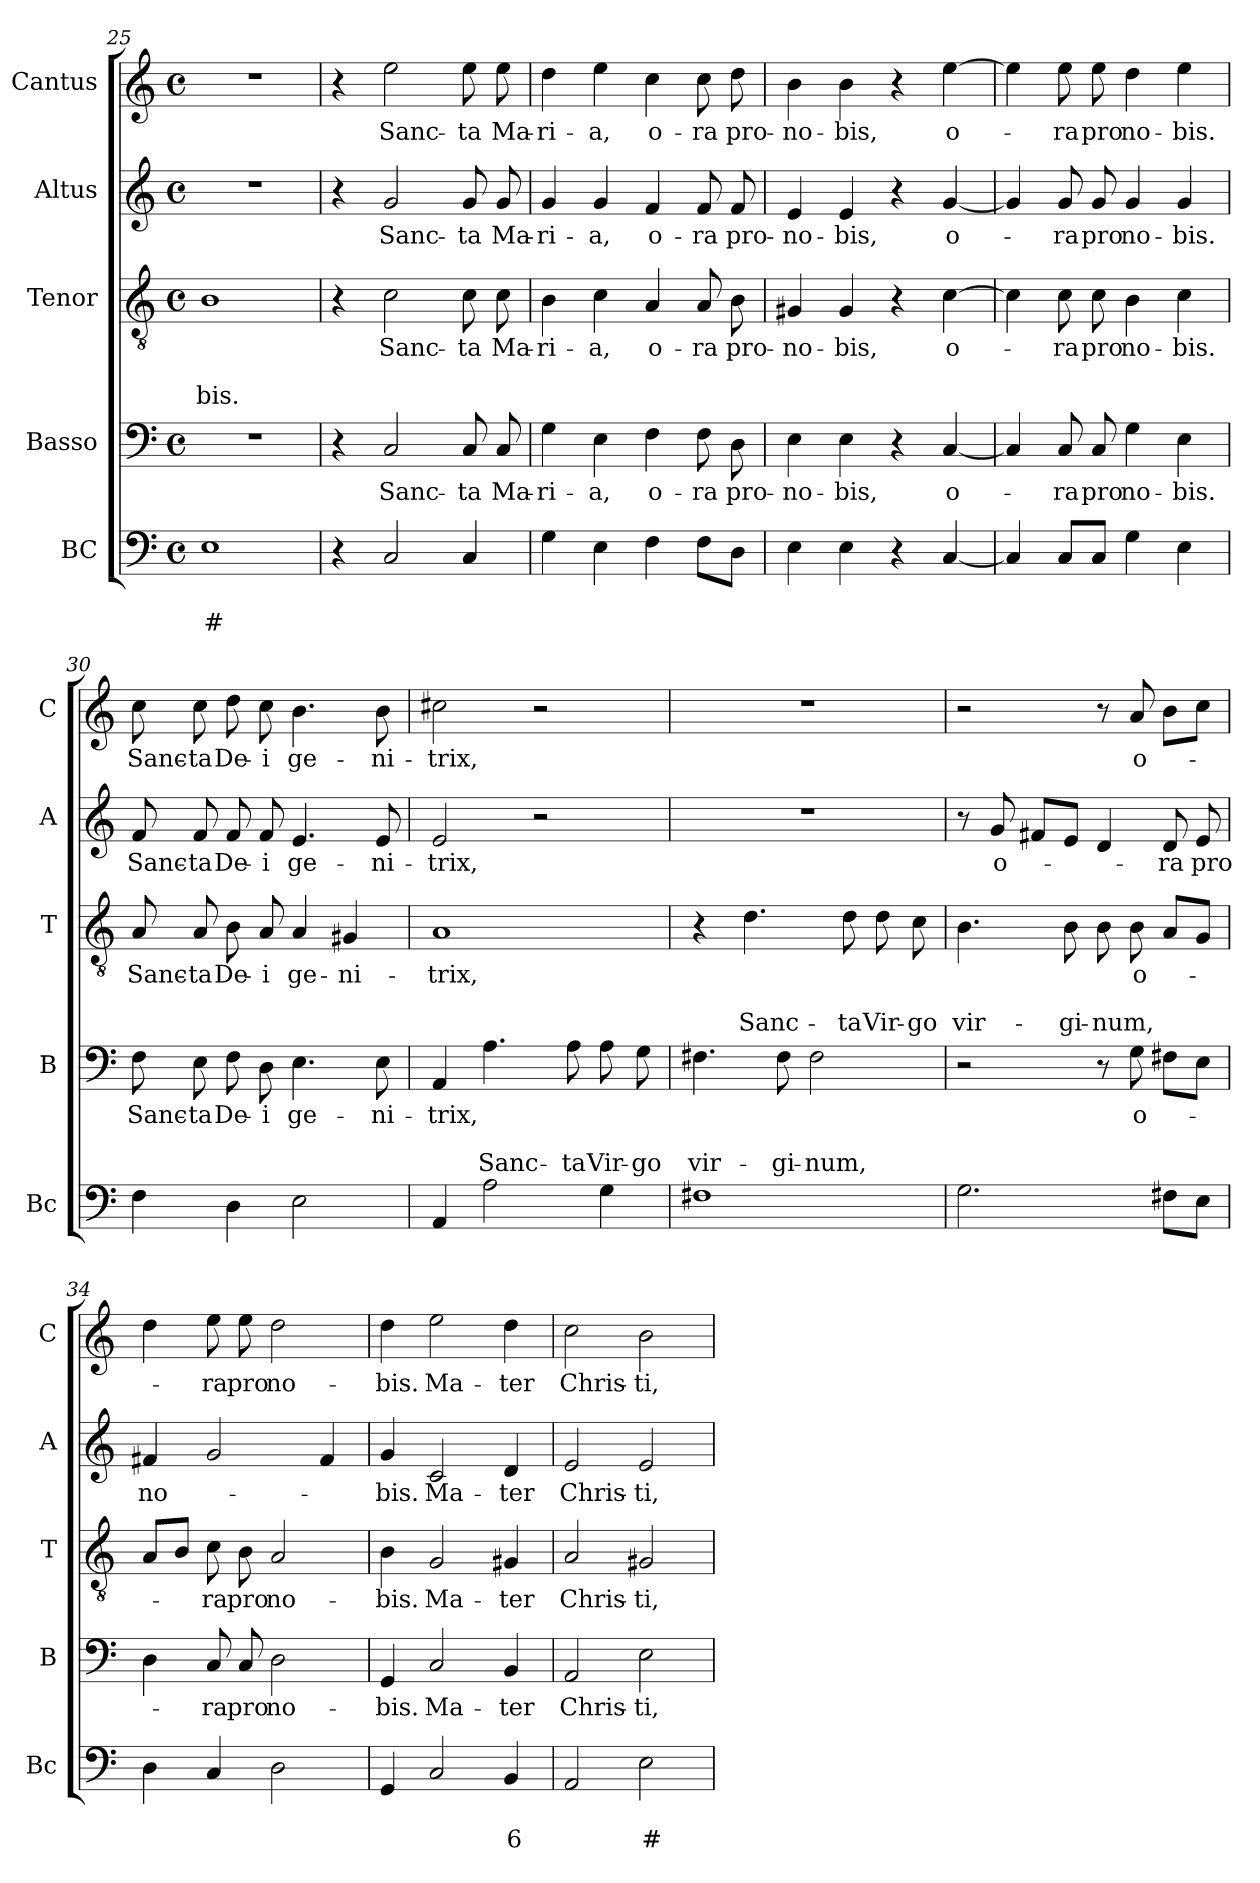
**kern	**text	**text	**kern	**text	**text	**text	**kern	**text	**text	**text	**kern	**text	**kern	**text
*part5	*part5	*part5	*part4	*part4	*part4	*part4	*part3	*part3	*part3	*part3	*part2	*part2	*part1	*part1
*staff5	*staff5	*staff5	*staff4	*staff4	*staff4	*staff4	*staff3	*staff3	*staff3	*staff3	*staff2	*staff2	*staff1	*staff1
*I"BC	*	*	*I"Basso	*	*	*	*I"Tenor	*	*	*	*I"Altus	*	*I"Cantus	*
*I'Bc	*	*	*I'B	*	*	*	*I'T	*	*	*	*I'A	*	*I'C	*
*clefF4	*	*	*clefF4	*	*	*	*clefGv2	*	*	*	*clefG2	*	*clefG2	*
*k[]	*	*	*k[]	*	*	*	*k[]	*	*	*	*k[]	*	*k[]	*
*C:	*	*	*C:	*	*	*	*C:	*	*	*	*C:	*	*C:	*
*M4/4	*	*	*M4/4	*	*	*	*M4/4	*	*	*	*M4/4	*	*M4/4	*
*met(c)	*	*	*met(c)	*	*	*	*met(c)	*	*	*	*met(c)	*	*met(c)	*
=25	=25	=25	=25	=25	=25	=25	=25	=25	=25	=25	=25	=25	=25	=25
!	!	!LO:LY:b	!	!	!	!	!	!	!	!LO:LY:b	!	!	!	!
1E	.	#	1r	.	.	.	1B	.	.	-bis.	1r	.	1r	.
!!LO:LB:g=z
=26	=26	=26	=26	=26	=26	=26	=26	=26	=26	=26	=26	=26	=26	=26
4r	.	.	4r	.	.	.	4r	.	.	.	4r	.	4r	.
!	!	!	!	!LO:LY:b	!	!	!	!LO:LY:b	!	!	!	!LO:LY:b	!	!LO:LY:b
2C/	.	.	2C/	Sanc-	.	.	2c\	Sanc-	.	.	2g/	Sanc-	2ee\	Sanc-
!	!	!	!	!LO:LY:b	!	!	!	!LO:LY:b	!	!	!	!LO:LY:b	!	!LO:LY:b
4C/	.	.	8C/	-ta	.	.	8c\	-ta	.	.	8g/	-ta	8ee\	-ta
!	!	!	!	!LO:LY:b	!	!	!	!LO:LY:b	!	!	!	!LO:LY:b	!	!LO:LY:b
.	.	.	8C/	Ma-	.	.	8c\	Ma-	.	.	8g/	Ma-	8ee\	Ma-
=27	=27	=27	=27	=27	=27	=27	=27	=27	=27	=27	=27	=27	=27	=27
!	!	!	!	!LO:LY:b	!	!	!	!LO:LY:b	!	!	!	!LO:LY:b	!	!LO:LY:b
4G\	.	.	4G\	-ri-	.	.	4B\	-ri-	.	.	4g/	-ri-	4dd\	-ri-
!	!	!	!	!LO:LY:b	!	!	!	!LO:LY:b	!	!	!	!LO:LY:b	!	!LO:LY:b
4E\	.	.	4E\	-a,	.	.	4c\	-a,	.	.	4g/	-a,	4ee\	-a,
!	!	!	!	!LO:LY:b	!	!	!	!LO:LY:b	!	!	!	!LO:LY:b	!	!LO:LY:b
4F\	.	.	4F\	o-	.	.	4A/	o-	.	.	4f/	o-	4cc\	o-
!	!	!	!	!LO:LY:b	!	!	!	!LO:LY:b	!	!	!	!LO:LY:b	!	!LO:LY:b
8F\L	.	.	8F\	-ra	.	.	8A/	-ra	.	.	8f/	-ra	8cc\	-ra
!	!	!	!	!LO:LY:b	!	!	!	!LO:LY:b	!	!	!	!LO:LY:b	!	!LO:LY:b
8D\J	.	.	8D\	pro-	.	.	8B\	pro-	.	.	8f/	pro-	8dd\	pro-
=28	=28	=28	=28	=28	=28	=28	=28	=28	=28	=28	=28	=28	=28	=28
!	!	!	!	!LO:LY:b	!	!	!	!LO:LY:b	!	!	!	!LO:LY:b	!	!LO:LY:b
4E\	.	.	4E\	-no-	.	.	4G#X/	-no-	.	.	4e/	-no-	4b\	-no-
!	!	!	!	!LO:LY:b	!	!	!	!LO:LY:b	!	!	!	!LO:LY:b	!	!LO:LY:b
4E\	.	.	4E\	-bis,	.	.	4G#/	-bis,	.	.	4e/	-bis,	4b\	-bis,
4r	.	.	4r	.	.	.	4r	.	.	.	4r	.	4r	.
!	!	!	!	!LO:LY:b	!	!	!	!LO:LY:b	!	!	!	!LO:LY:b	!	!LO:LY:b
[4C/	.	.	[4C/	o-	.	.	[4c\	o-	.	.	[4g/	o-	[4ee\	o-
=29	=29	=29	=29	=29	=29	=29	=29	=29	=29	=29	=29	=29	=29	=29
4C/]	.	.	4C/]	.	.	.	4c\]	.	.	.	4g/]	.	4ee\]	.
!	!	!	!	!LO:LY:b	!	!	!	!LO:LY:b	!	!	!	!LO:LY:b	!	!LO:LY:b
8C/L	.	.	8C/	-ra	.	.	8c\	-ra	.	.	8g/	-ra	8ee\	-ra
!	!	!	!	!LO:LY:b	!	!	!	!LO:LY:b	!	!	!	!LO:LY:b	!	!LO:LY:b
8C/J	.	.	8C/	pro	.	.	8c\	pro	.	.	8g/	pro	8ee\	pro
!	!	!	!	!LO:LY:b	!	!	!	!LO:LY:b	!	!	!	!LO:LY:b	!	!LO:LY:b
4G\	.	.	4G\	no-	.	.	4B\	no-	.	.	4g/	no-	4dd\	no-
!	!	!	!	!LO:LY:b	!	!	!	!LO:LY:b	!	!	!	!LO:LY:b	!	!LO:LY:b
4E\	.	.	4E\	-bis.	.	.	4c\	-bis.	.	.	4g/	-bis.	4ee\	-bis.
=30	=30	=30	=30	=30	=30	=30	=30	=30	=30	=30	=30	=30	=30	=30
!	!	!	!	!LO:LY:b	!	!	!	!LO:LY:b	!	!	!	!LO:LY:b	!	!LO:LY:b
4F\	.	.	8F\	Sanc-	.	.	8A/	Sanc-	.	.	8f/	Sanc-	8cc\	Sanc-
!	!	!	!	!LO:LY:b	!	!	!	!LO:LY:b	!	!	!	!LO:LY:b	!	!LO:LY:b
.	.	.	8E\	-ta	.	.	8A/	-ta	.	.	8f/	-ta	8cc\	-ta
!	!	!	!	!LO:LY:b	!	!	!	!LO:LY:b	!	!	!	!LO:LY:b	!	!LO:LY:b
4D\	.	.	8F\	De-	.	.	8B\	De-	.	.	8f/	De-	8dd\	De-
!	!	!	!	!LO:LY:b	!	!	!	!LO:LY:b	!	!	!	!LO:LY:b	!	!LO:LY:b
.	.	.	8D\	-i	.	.	8A/	-i	.	.	8f/	-i	8cc\	-i
!	!	!	!	!LO:LY:b	!	!	!	!LO:LY:b	!	!	!	!LO:LY:b	!	!LO:LY:b
2E\	.	.	4.E\	ge-	.	.	4A/	ge-	.	.	4.e/	ge-	4.b\	ge-
!	!	!	!	!	!	!	!	!LO:LY:b	!	!	!	!	!	!
.	.	.	.	.	.	.	4G#X/	-ni-	.	.	.	.	.	.
!	!	!	!	!LO:LY:b	!	!	!	!	!	!	!	!LO:LY:b	!	!LO:LY:b
.	.	.	8E\	-ni-	.	.	.	.	.	.	8e/	-ni-	8b\	-ni-
!!LO:PB:g=z
=31	=31	=31	=31	=31	=31	=31	=31	=31	=31	=31	=31	=31	=31	=31
!	!	!	!	!LO:LY:b	!	!	!	!LO:LY:b	!	!	!	!LO:LY:b	!	!LO:LY:b
4AA/	.	.	4AA/	-trix,	.	.	1A	-trix,	.	.	2e/	-trix,	2cc#X\	-trix,
!	!	!	!	!	!	!LO:LY:b	!	!	!	!	!	!	!	!
2A\	.	.	4.A\	.	.	Sanc-	.	.	.	.	.	.	.	.
.	.	.	.	.	.	.	.	.	.	.	2r	.	2r	.
!	!	!	!	!	!	!LO:LY:b	!	!	!	!	!	!	!	!
.	.	.	8A\	.	.	-ta	.	.	.	.	.	.	.	.
!	!	!	!	!	!	!LO:LY:b	!	!	!	!	!	!	!	!
4G\	.	.	8A\	.	.	Vir-	.	.	.	.	.	.	.	.
!	!	!	!	!	!	!LO:LY:b	!	!	!	!	!	!	!	!
.	.	.	8G\	.	.	-go	.	.	.	.	.	.	.	.
=32	=32	=32	=32	=32	=32	=32	=32	=32	=32	=32	=32	=32	=32	=32
!	!	!	!	!	!	!LO:LY:b	!	!	!	!	!	!	!	!
1F#X	.	.	4.F#X\	.	.	vir-	4r	.	.	.	1r	.	1r	.
!	!	!	!	!	!	!	!	!	!	!LO:LY:b	!	!	!	!
.	.	.	.	.	.	.	4.d\	.	.	Sanc-	.	.	.	.
!	!	!	!	!	!	!LO:LY:b	!	!	!	!	!	!	!	!
.	.	.	8F#\	.	.	-gi-	.	.	.	.	.	.	.	.
!	!	!	!	!	!	!LO:LY:b	!	!	!	!	!	!	!	!
.	.	.	2F#\	.	.	-num,	.	.	.	.	.	.	.	.
!	!	!	!	!	!	!	!	!	!	!LO:LY:b	!	!	!	!
.	.	.	.	.	.	.	8d\	.	.	-ta	.	.	.	.
!	!	!	!	!	!	!	!	!	!	!LO:LY:b	!	!	!	!
.	.	.	.	.	.	.	8d\	.	.	Vir-	.	.	.	.
!	!	!	!	!	!	!	!	!	!	!LO:LY:b	!	!	!	!
.	.	.	.	.	.	.	8c\	.	.	-go	.	.	.	.
=33	=33	=33	=33	=33	=33	=33	=33	=33	=33	=33	=33	=33	=33	=33
!	!	!	!	!	!	!	!	!	!	!LO:LY:b	!	!	!	!
2.G\	.	.	2r	.	.	.	4.B\	.	.	vir-	8r	.	2r	.
!	!	!	!	!	!	!	!	!	!	!	!	!LO:LY:b	!	!
.	.	.	.	.	.	.	.	.	.	.	8g/	o-	.	.
.	.	.	.	.	.	.	.	.	.	.	8f#X/L	.	.	.
!	!	!	!	!	!	!	!	!	!	!LO:LY:b	!	!	!	!
.	.	.	.	.	.	.	8B\	.	.	-gi-	8e/J	.	.	.
!	!	!	!	!	!	!	!	!	!	!LO:LY:b	!	!	!	!
.	.	.	8r	.	.	.	8B\	.	.	-num,	4d/	.	8r	.
!	!	!	!	!LO:LY:b	!	!	!	!LO:LY:b	!	!	!	!	!	!LO:LY:b
.	.	.	8G\	o-	.	.	8B\	o-	.	.	.	.	8a/	o-
!	!	!	!	!	!	!	!	!	!	!	!	!LO:LY:b	!	!
8F#X\L	.	.	8F#X\L	.	.	.	8A/L	.	.	.	8d/	-ra	8b\L	.
!	!	!	!	!	!	!	!	!	!	!	!	!LO:LY:b	!	!
8E\J	.	.	8E\J	.	.	.	8G/J	.	.	.	8e/	pro	8cc\J	.
=34	=34	=34	=34	=34	=34	=34	=34	=34	=34	=34	=34	=34	=34	=34
!	!	!	!	!	!	!	!	!	!	!	!	!LO:LY:b	!	!
4D\	.	.	4D\	.	.	.	8A/L	.	.	.	4f#X/	no-	4dd\	.
.	.	.	.	.	.	.	8B/J	.	.	.	.	.	.	.
!	!	!	!	!LO:LY:b	!	!	!	!LO:LY:b	!	!	!	!	!	!LO:LY:b
4C/	.	.	8C/	-ra	.	.	8c\	-ra	.	.	2g/	.	8ee\	-ra
!	!	!	!	!LO:LY:b	!	!	!	!LO:LY:b	!	!	!	!	!	!LO:LY:b
.	.	.	8C/	pro	.	.	8B\	pro	.	.	.	.	8ee\	pro
!	!	!	!	!LO:LY:b	!	!	!	!LO:LY:b	!	!	!	!	!	!LO:LY:b
2D\	.	.	2D\	no-	.	.	2A/	no-	.	.	.	.	2dd\	no-
.	.	.	.	.	.	.	.	.	.	.	4f#/	.	.	.
=35	=35	=35	=35	=35	=35	=35	=35	=35	=35	=35	=35	=35	=35	=35
!	!	!	!	!LO:LY:b	!	!	!	!LO:LY:b	!	!	!	!LO:LY:b	!	!LO:LY:b
4GG/	.	.	4GG/	-bis.	.	.	4B\	-bis.	.	.	4g/	-bis.	4dd\	-bis.
!	!	!	!	!LO:LY:b	!	!	!	!LO:LY:b	!	!	!	!LO:LY:b	!	!LO:LY:b
2C/	.	.	2C/	Ma-	.	.	2G/	Ma-	.	.	2c/	Ma-	2ee\	Ma-
!	!	!LO:LY:b	!	!LO:LY:b	!	!	!	!LO:LY:b	!	!	!	!LO:LY:b	!	!LO:LY:b
4BB/	.	6	4BB/	-ter	.	.	4G#X/	-ter	.	.	4d/	-ter	4dd\	-ter
!!LO:LB:g=z
=36	=36	=36	=36	=36	=36	=36	=36	=36	=36	=36	=36	=36	=36	=36
!	!	!	!	!LO:LY:b	!	!	!	!LO:LY:b	!	!	!	!LO:LY:b	!	!LO:LY:b
2AA/	.	.	2AA/	Chris-	.	.	2A/	Chris-	.	.	2e/	Chris-	2cc\	Chris-
!	!	!LO:LY:b	!	!LO:LY:b	!	!	!	!LO:LY:b	!	!	!	!LO:LY:b	!	!LO:LY:b
2E\	.	#	2E\	-ti,	.	.	2G#X/	-ti,	.	.	2e/	-ti,	2b\	-ti,
=	=	=	=	=	=	=	=	=	=	=	=	=	=	=
*-	*-	*-	*-	*-	*-	*-	*-	*-	*-	*-	*-	*-	*-	*-
